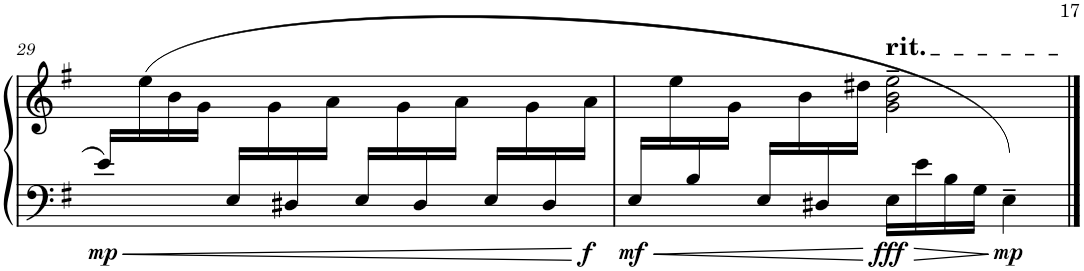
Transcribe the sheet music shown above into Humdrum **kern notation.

**kern	**kern	**dynam
*part1	*part1	*part1
*staff2	*staff1	*staff1/2
*I"Piano	*	*
*I'Pno.	*	*
!!LO:PB:g=z
*clefF4	*clefG2	*
*k[f#]	*k[f#]	*
*M4/4	*M4/4	*
=29	=29	=29
*^	*	*
!	!	!	!LO:DY:b=2
16e/LL	2ryy	16ryy	mp
8.ryy	.	(16ee\	.
.	.	16b\	.
.	.	16g\JJ	.
16E/LL	.	16ryy	.
16ryy	.	16g\	.
16D#X/	.	16ryy	.
16ryy	.	16a\JJ	.
16E/LL	4ryy	16ryy	.
16ryy	.	16g\	.
16D#/	.	16ryy	.
16ryy	.	16a\JJ	.
16E/LL	8ryy	16ryy	.
16ryy	.	16g\	.
16D#/	16ryy	16ryy	.
!	!	!	!LO:DY:b=2
16ryy	16ryy	16a\JJ	f
=30	=30	=30	=30
!	!	!	!LO:DY:b=2
16E/LL	2ryy	16ryy	mf
16ryy	.	16ee\	.
16B/	.	16ryy	.
16ryy	.	16g\JJ	.
16E/LL	.	16ryy	.
16ryy	.	16b\	.
16D#X/	.	16ryy	.
2ryy	.	16dd#X\JJ	.
!	!	!LO:TX:a:t=rit.	!
!	!	!	!LO:DY:b=2
.	16E\LL	2g\~ 2b\~ 2ee\~	fff
.	16e\	.	.
.	16B\	.	.
.	16G\JJ	.	.
!	!	!	!LO:DY:b=2
.	4E~\)	.	mp
16ryy	.	.	.
*v	*v	*	*
==	==	==
*-	*-	*-
